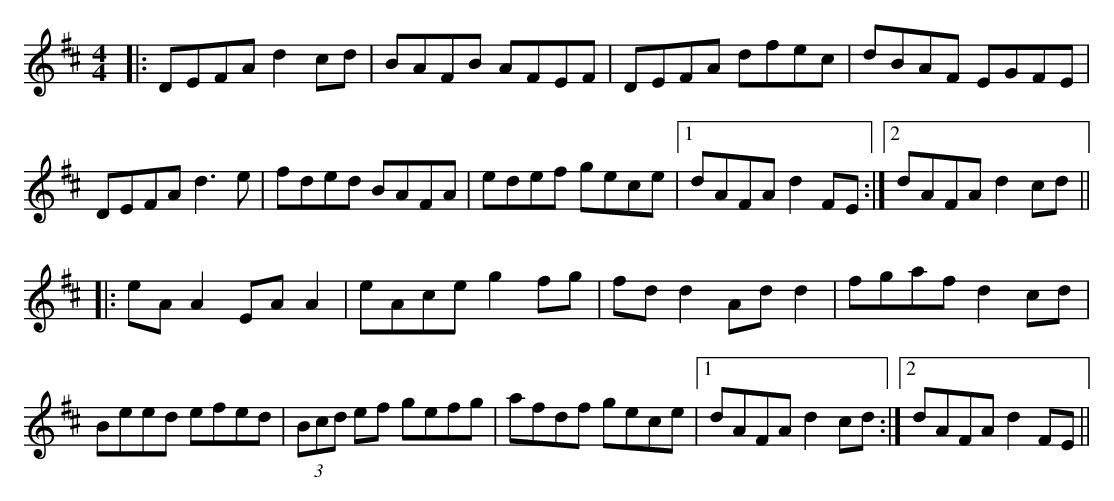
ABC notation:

X:1
M:4/4
K:D
|:DEFA d2cd|BAFB AFEF|DEFA dfec|dBAF EGFE|
DEFA d3e|fded BAFA|edef gece|1 dAFA d2 FE:|2 dAFA d2cd||
|:eA A2 EA A2|eAce g2 fg|fd d2 Ad d2|fgaf d2cd|
Beed efed|(3Bcd ef gefg|afdf gece|1 dAFA d2cd:|2 dAFA d2 FE||
